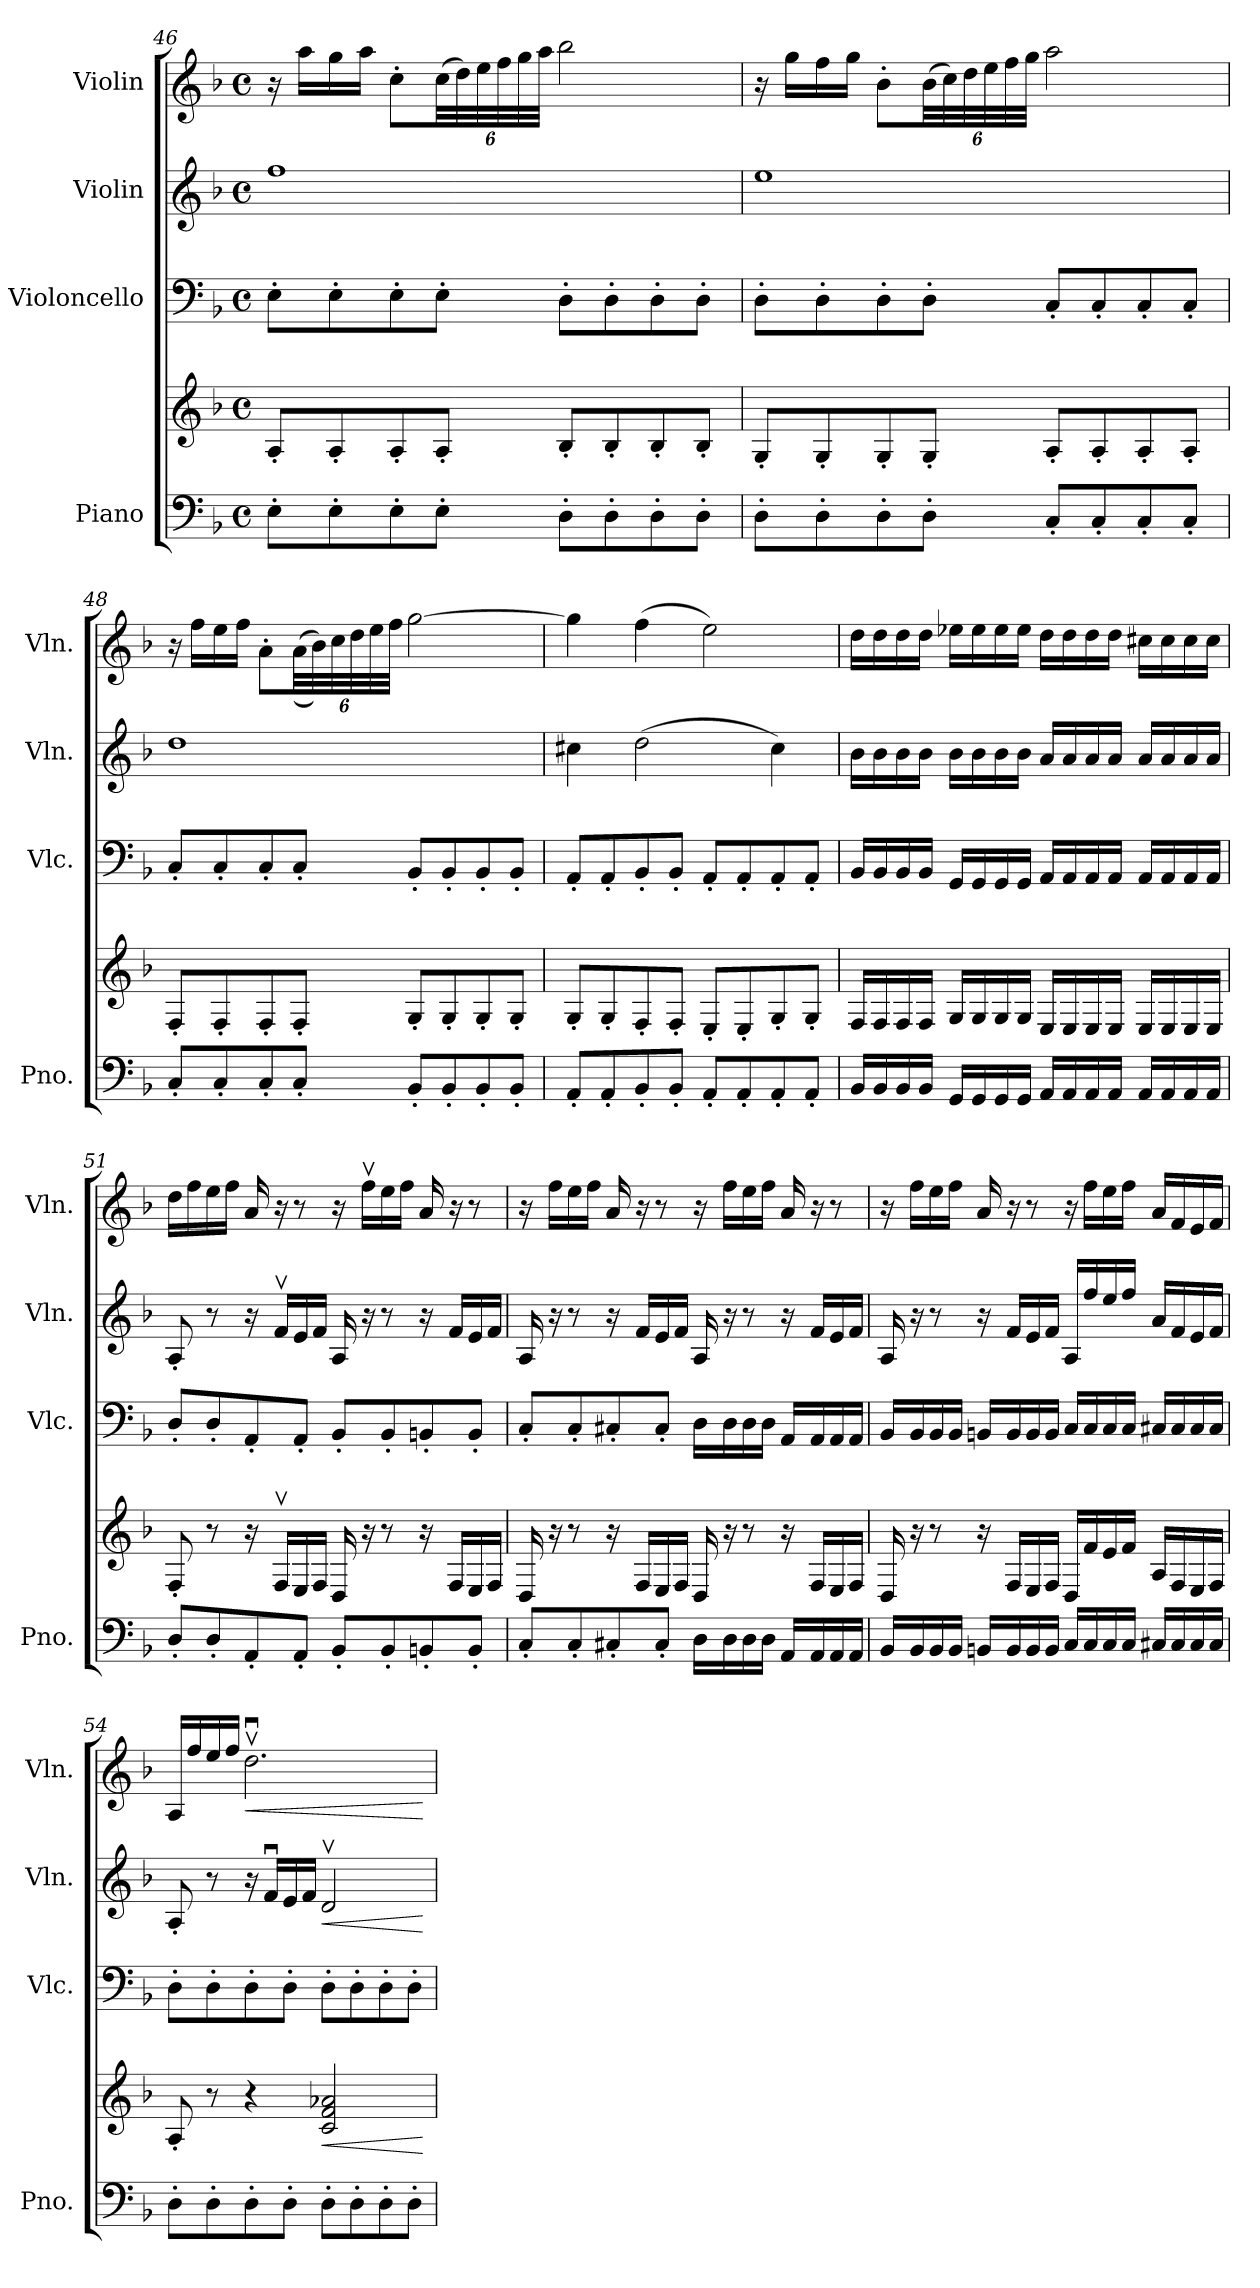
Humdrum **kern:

**kern	**kern	**dynam	**kern	**kern	**dynam	**kern	**dynam
*part4	*part4	*part4	*part3	*part2	*part2	*part1	*part1
*staff5	*staff4	*staff4/5	*staff3	*staff2	*staff2	*staff1	*staff1
*I"Piano	*	*	*I"Violoncello	*I"Violin	*	*I"Violin	*
*I'Pno.	*	*	*I'Vlc.	*I'Vln.	*	*I'Vln.	*
*clefF4	*clefG2	*	*clefF4	*clefG2	*	*clefG2	*
*k[b-]	*k[b-]	*	*k[b-]	*k[b-]	*	*k[b-]	*
*M4/4	*M4/4	*	*M4/4	*M4/4	*	*M4/4	*
*met(c)	*met(c)	*	*met(c)	*met(c)	*	*met(c)	*
=46	=46	=46	=46	=46	=46	=46	=46
8E'\L	8A'/L	.	8E'\L	1ff	.	16r	.
.	.	.	.	.	.	16aa\LL	.
8E'\	8A'/	.	8E'\	.	.	16gg\	.
.	.	.	.	.	.	16aa\JJ	.
8E'\	8A'/	.	8E'\	.	.	8cc'\L	.
*	*	*	*	*	*	*Xbrackettup	*
8E'\J	8A'/J	.	8E'\J	.	.	(48cc\LL	.
.	.	.	.	.	.	48dd\)	.
.	.	.	.	.	.	48ee\	.
.	.	.	.	.	.	48ff\	.
.	.	.	.	.	.	48gg\	.
.	.	.	.	.	.	48aa\JJJ	.
8D'\L	8B-'/L	.	8D'\L	.	.	2bb-\	.
8D'\	8B-'/	.	8D'\	.	.	.	.
8D'\	8B-'/	.	8D'\	.	.	.	.
8D'\J	8B-'/J	.	8D'\J	.	.	.	.
!!LO:LB:g=z
=47	=47	=47	=47	=47	=47	=47	=47
8D'\L	8G'/L	.	8D'\L	1ee	.	16r	.
.	.	.	.	.	.	16gg\LL	.
8D'\	8G'/	.	8D'\	.	.	16ff\	.
.	.	.	.	.	.	16gg\JJ	.
8D'\	8G'/	.	8D'\	.	.	8b-'\L	.
8D'\J	8G'/J	.	8D'\J	.	.	(48b-\LL	.
.	.	.	.	.	.	48cc\)	.
.	.	.	.	.	.	48dd\	.
.	.	.	.	.	.	48ee\	.
.	.	.	.	.	.	48ff\	.
.	.	.	.	.	.	48gg\JJJ	.
8C'/L	8A'/L	.	8C'/L	.	.	2aa\	.
8C'/	8A'/	.	8C'/	.	.	.	.
8C'/	8A'/	.	8C'/	.	.	.	.
8C'/J	8A'/J	.	8C'/J	.	.	.	.
=48	=48	=48	=48	=48	=48	=48	=48
8C'/L	8F'/L	.	8C'/L	1dd	.	16r	.
.	.	.	.	.	.	16ff\LL	.
8C'/	8F'/	.	8C'/	.	.	16ee\	.
.	.	.	.	.	.	16ff\JJ	.
8C'/	8F'/	.	8C'/	.	.	8a'\L	.
8C'/J	8F'/J	.	8C'/J	.	.	((48a\LL	.
.	.	.	.	.	.	48b-\))	.
.	.	.	.	.	.	48cc\	.
.	.	.	.	.	.	48dd\	.
.	.	.	.	.	.	48ee\	.
.	.	.	.	.	.	48ff\JJJ	.
8BB-'/L	8G'/L	.	8BB-'/L	.	.	[2gg\	.
8BB-'/	8G'/	.	8BB-'/	.	.	.	.
8BB-'/	8G'/	.	8BB-'/	.	.	.	.
8BB-'/J	8G'/J	.	8BB-'/J	.	.	.	.
=49	=49	=49	=49	=49	=49	=49	=49
8AA'/L	8G'/L	.	8AA'/L	4cc#X\	.	4gg\]	.
8AA'/	8G'/	.	8AA'/	.	.	.	.
8BB-'/	8F'/	.	8BB-'/	(2dd\	.	(4ff\	.
8BB-'/J	8F'/J	.	8BB-'/J	.	.	.	.
8AA'/L	8E'/L	.	8AA'/L	.	.	2ee\)	.
8AA'/	8E'/	.	8AA'/	.	.	.	.
8AA'/	8G'/	.	8AA'/	4cc#\)	.	.	.
8AA'/J	8G'/J	.	8AA'/J	.	.	.	.
!!LO:LB:g=z
=50	=50	=50	=50	=50	=50	=50	=50
16BB-/LL	16F/LL	.	16BB-/LL	16b-\LL	.	16dd\LL	.
16BB-/	16F/	.	16BB-/	16b-\	.	16dd\	.
16BB-/	16F/	.	16BB-/	16b-\	.	16dd\	.
16BB-/JJ	16F/JJ	.	16BB-/JJ	16b-\JJ	.	16dd\JJ	.
16GG/LL	16G/LL	.	16GG/LL	16b-\LL	.	16ee-X\LL	.
16GG/	16G/	.	16GG/	16b-\	.	16ee-\	.
16GG/	16G/	.	16GG/	16b-\	.	16ee-\	.
16GG/JJ	16G/JJ	.	16GG/JJ	16b-\JJ	.	16ee-\JJ	.
16AA/LL	16E/LL	.	16AA/LL	16a/LL	.	16dd\LL	.
16AA/	16E/	.	16AA/	16a/	.	16dd\	.
16AA/	16E/	.	16AA/	16a/	.	16dd\	.
16AA/JJ	16E/JJ	.	16AA/JJ	16a/JJ	.	16dd\JJ	.
16AA/LL	16E/LL	.	16AA/LL	16a/LL	.	16cc#X\LL	.
16AA/	16E/	.	16AA/	16a/	.	16cc#\	.
16AA/	16E/	.	16AA/	16a/	.	16cc#\	.
16AA/JJ	16E/JJ	.	16AA/JJ	16a/JJ	.	16cc#\JJ	.
=51	=51	=51	=51	=51	=51	=51	=51
8D'/L	8F'/	.	8D'/L	8A'/	.	16dd\LL	.
.	.	.	.	.	.	16ff\	.
8D'/	8r	.	8D'/	8r	.	16ee\	.
.	.	.	.	.	.	16ff\JJ	.
8AA'/	16r	.	8AA'/	16r	.	16a/	.
.	16Fv/LL	.	.	16fv/LL	.	16r	.
8AA'/J	16E/	.	8AA'/J	16e/	.	8r	.
.	16F/JJ	.	.	16f/JJ	.	.	.
8BB-'/L	16D/	.	8BB-'/L	16A/	.	16r	.
.	16r	.	.	16r	.	16ffv\LL	.
8BB-'/	8r	.	8BB-'/	8r	.	16ee\	.
.	.	.	.	.	.	16ff\JJ	.
8BBn'/	16r	.	8BBn'/	16r	.	16a/	.
.	16F/LL	.	.	16f/LL	.	16r	.
8BB'/J	16E/	.	8BB'/J	16e/	.	8r	.
.	16F/JJ	.	.	16f/JJ	.	.	.
!!LO:PB:g=z
=52	=52	=52	=52	=52	=52	=52	=52
8C'/L	16D/	.	8C'/L	16A/	.	16r	.
.	16r	.	.	16r	.	16ff\LL	.
8C'/	8r	.	8C'/	8r	.	16ee\	.
.	.	.	.	.	.	16ff\JJ	.
8C#X'/	16r	.	8C#X'/	16r	.	16a/	.
.	16F/LL	.	.	16f/LL	.	16r	.
8C#'/J	16E/	.	8C#'/J	16e/	.	8r	.
.	16F/JJ	.	.	16f/JJ	.	.	.
16D\LL	16D/	.	16D\LL	16A/	.	16r	.
16D\	16r	.	16D\	16r	.	16ff\LL	.
16D\	8r	.	16D\	8r	.	16ee\	.
16D\JJ	.	.	16D\JJ	.	.	16ff\JJ	.
16AA/LL	16r	.	16AA/LL	16r	.	16a/	.
16AA/	16F/LL	.	16AA/	16f/LL	.	16r	.
16AA/	16E/	.	16AA/	16e/	.	8r	.
16AA/JJ	16F/JJ	.	16AA/JJ	16f/JJ	.	.	.
=53	=53	=53	=53	=53	=53	=53	=53
16BB-/LL	16D/	.	16BB-/LL	16A/	.	16r	.
16BB-/	16r	.	16BB-/	16r	.	16ff\LL	.
16BB-/	8r	.	16BB-/	8r	.	16ee\	.
16BB-/JJ	.	.	16BB-/JJ	.	.	16ff\JJ	.
16BBn/LL	16r	.	16BBn/LL	16r	.	16a/	.
16BB/	16F/LL	.	16BB/	16f/LL	.	16r	.
16BB/	16E/	.	16BB/	16e/	.	8r	.
16BB/JJ	16F/JJ	.	16BB/JJ	16f/JJ	.	.	.
16C/LL	16D/LL	.	16C/LL	16A/LL	.	16r	.
16C/	16f/	.	16C/	16ff/	.	16ff\LL	.
16C/	16e/	.	16C/	16ee/	.	16ee\	.
16C/JJ	16f/JJ	.	16C/JJ	16ff/JJ	.	16ff\JJ	.
16C#X/LL	16A/LL	.	16C#X/LL	16a/LL	.	16a/LL	.
16C#/	16F/	.	16C#/	16f/	.	16f/	.
16C#/	16E/	.	16C#/	16e/	.	16e/	.
16C#/JJ	16F/JJ	.	16C#/JJ	16f/JJ	.	16f/JJ	.
=54	=54	=54	=54	=54	=54	=54	=54
8D'\L	8A'/	.	8D'\L	8A'/	.	16A/LL	.
.	.	.	.	.	.	16ff/	.
8D'\	8r	.	8D'\	8r	.	16ee/	.
.	.	.	.	.	.	16ff/JJ	.
!	!	!	!	!	!	!	!LO:HP:b
8D'\	4r	.	8D'\	16r	.	2.dduv\	<
.	.	.	.	16fu/LL	.	.	.
8D'\J	.	.	8D'\J	16e/	.	.	.
.	.	.	.	16f/JJ	.	.	.
!	!	!LO:HP:b	!	!	!LO:HP:b	!	!
8D'\L	2c/ 2f/ 2a-X/	<	8D'\L	2dv/	<	.	.
8D'\	.	.	8D'\	.	.	.	.
8D'\	.	.	8D'\	.	.	.	.
8D'\J	.	.	8D'\J	.	.	.	.
.	.	[	.	.	[	.	[
=	=	=	=	=	=	=	=
*-	*-	*-	*-	*-	*-	*-	*-
